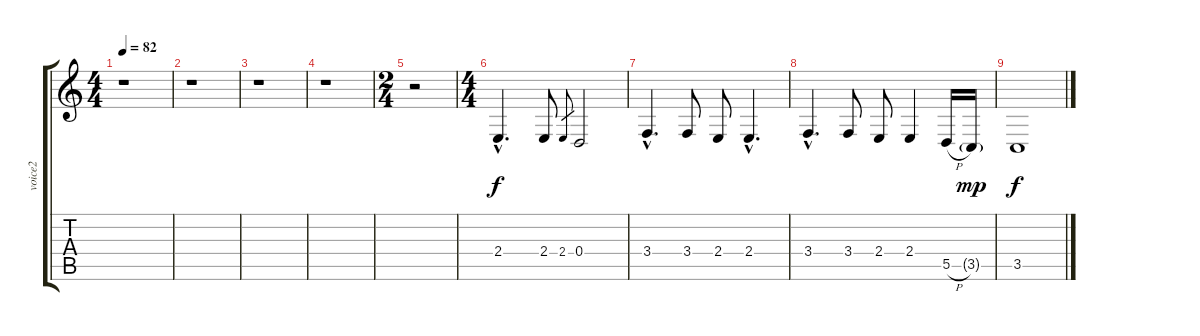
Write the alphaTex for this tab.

\track ("voice2" "voice2") {instrument voiceoohs}
\staff {score tabs}
\tuning (E4 B3 G3 D3 A2 E2) {hide}
\ts (4 4)
\tempo 82
\clef g2
\ks c
r.1{dy f} |
r.1 |
r.1 |
r.1 |
\ts (2 4)
r.2 |
\ts (4 4)
2.4{hac}.4{d} 2.4.8 2.4.8{gr} 0.4.2 |
3.4{hac}.4{d} 3.4.8 2.4.8 2.4{hac}.4{d} |
3.4{hac}.4{d} 3.4.8 2.4.8 2.4.4 5.5{h}.16 3.5{g}.16{dy mp} |
3.5.1{dy f}
